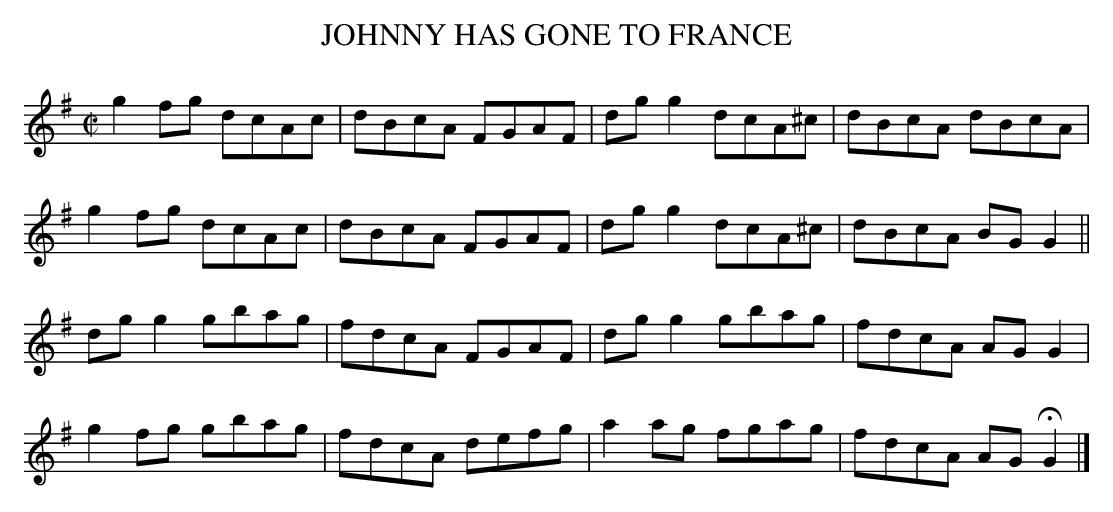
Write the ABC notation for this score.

X:1
T:JOHNNY HAS GONE TO FRANCE
In any event I'll keep the ABC as G major. You can hear the modal
version by replacing "K:G" with "K:C" to choose which version you
prefer.
M:C|
L:1/8
K:G
g2fg dcAc|dBcA FGAF|dgg2 dcA^c|dBcA dBcA|
g2fg dcAc|dBcA FGAF|dgg2 dcA^c|dBcA BGG2||
dgg2 gbag|fdcA FGAF|dgg2 gbag|fdcA AGG2|
g2fg gbag|fdcA defg|a2 ag fgag|fdcA AGHG2|]
